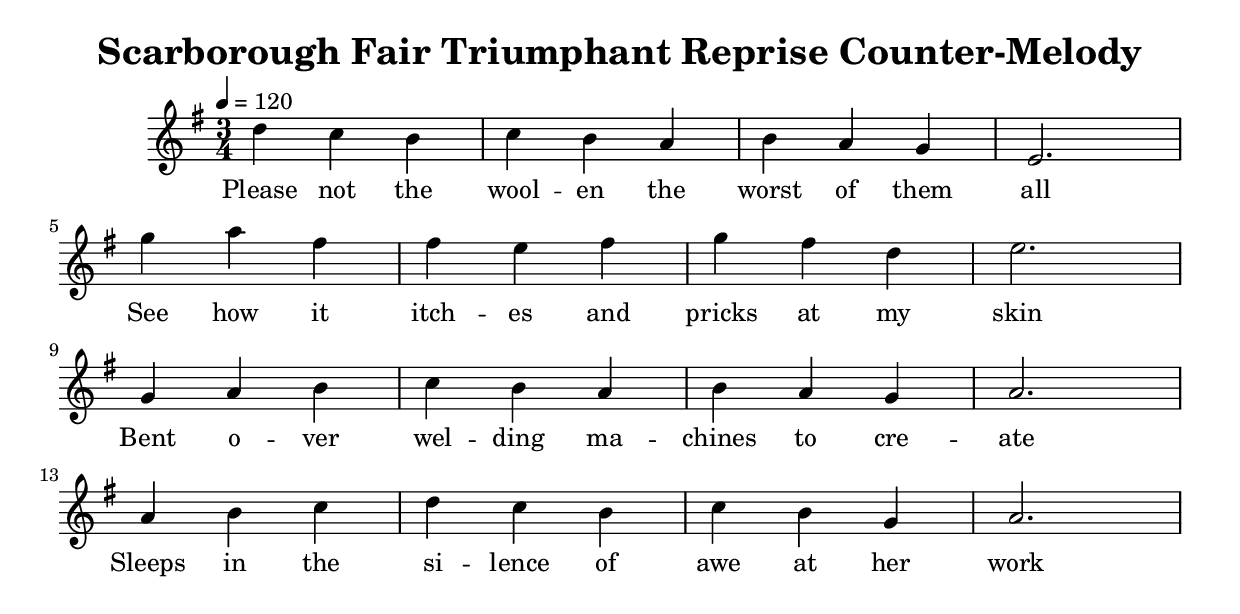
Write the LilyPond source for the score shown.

\version "2.18.2"

\header {
  title = "Scarborough Fair Triumphant Reprise Counter-Melody"
}

vocal = \relative c'' {
  \clef "treble"
  \numericTimeSignature \time 3/4
  \key e \minor
  d4 c  b  c b a  b  a  g  e2.  \break
  g'4 a  fis fis e  fis g  fis d  e2.  \break
  g,4 a  b  c  b  a  b  a  g  a2.  \break
  a4  b  c  d  c  b  c  b  g  a2. \break
}

words = \lyricmode {
  Please not the wool -- en the worst of them all
  See how it itch -- es and pricks at my skin
  Bent o -- ver wel -- ding ma -- chines to cre -- ate
  Sleeps in the si -- lence of awe at her work
}

\score {
  <<
    \new Voice = "one" {
      \tempo 4 = 120
      \vocal
    }
    \new Lyrics \lyricsto "one" {
      \words
    }
  >>
  \layout {}
}



